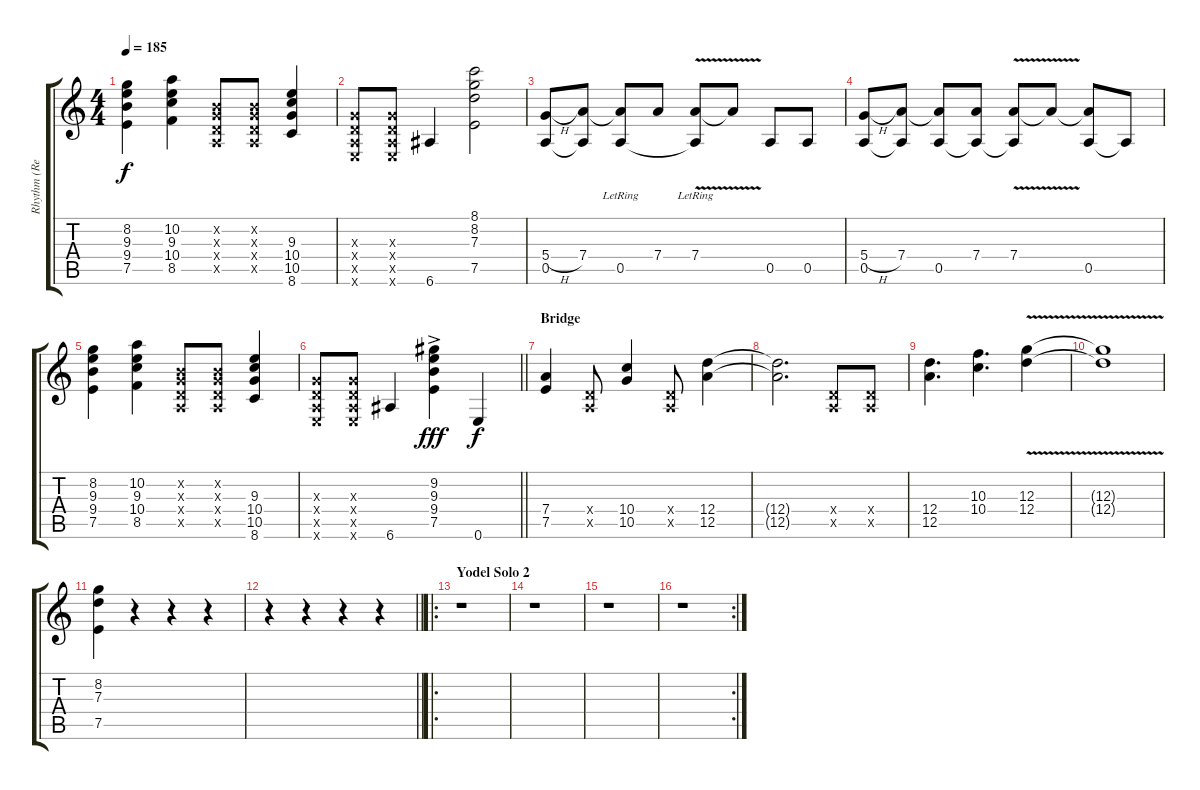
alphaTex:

\track ("Rhythm (Retab)" "Rhythm (Re") {instrument overdrivenguitar}
\staff {score tabs}
\tuning (E4 B3 G3 D3 A2 E2) {hide}
\ts (4 4)
\tempo 185
\clef g2
\ks c
(8.2 9.3 9.4 7.5).4{dy f} (10.2 9.3 10.4 8.5).4 (0.2{x} 0.3{x} 0.4{x} 0.5{x}).8 (0.2{x} 0.3{x} 0.4{x} 0.5{x}).8 (9.3 10.4 10.5 8.6).4 |
(0.3{x} 0.4{x} 0.5{x} 0.6{x}).8 (0.3{x} 0.4{x} 0.5{x} 0.6{x}).8 6.6.4 (8.1 8.2 7.3 7.5).2 |
(5.4{h} 0.5).8 (7.4 0.5{t}).8 (7.4{t} 0.5{lr}).8 7.4.8 (7.4{v lr} 0.5{t}).8 7.4{t}.8 0.5.8 0.5.8 |
(5.4{h} 0.5).8 (7.4 0.5{t}).8 (7.4{t} 0.5).8 (7.4 0.5{t}).8 (7.4{v} 0.5{t}).8 7.4{t}.8 (7.4{t} 0.5).8 0.5{t}.8 |
(8.2 9.3 9.4 7.5).4 (10.2 9.3 10.4 8.5).4 (0.2{x} 0.3{x} 0.4{x} 0.5{x}).8 (0.2{x} 0.3{x} 0.4{x} 0.5{x}).8 (9.3 10.4 10.5 8.6).4 |
\barLineRight lightlight
(0.3{x} 0.4{x} 0.5{x} 0.6{x}).8 (0.3{x} 0.4{x} 0.5{x} 0.6{x}).8 6.6.4 (9.2{ac} 9.3{ac} 9.4{ac} 7.5).4{dy fff} 0.6.4{dy f} |
\section ("" "Bridge")
(7.4 7.5).4 (0.4{x} 0.5{x}).8 (10.4 10.5).4 (0.4{x} 0.5{x}).8 (12.4 12.5).4 |
(12.4{t} 12.5{t}).2{d} (0.4{x} 0.5{x}).8 (0.4{x} 0.5{x}).8 |
(12.4 12.5).4{d} (10.3 10.4).4{d} (12.3{v} 12.4).4 |
(12.3{t} 12.4{t}).1 |
(8.2 7.3 7.5).4 r.4 r.4 r.4 |
\barLineRight lightlight
r.4 r.4 r.4 r.4 |
\ro
\section ("" "Yodel Solo 2")
r.1 |
r.1 |
r.1 |
\rc 2
r.1
